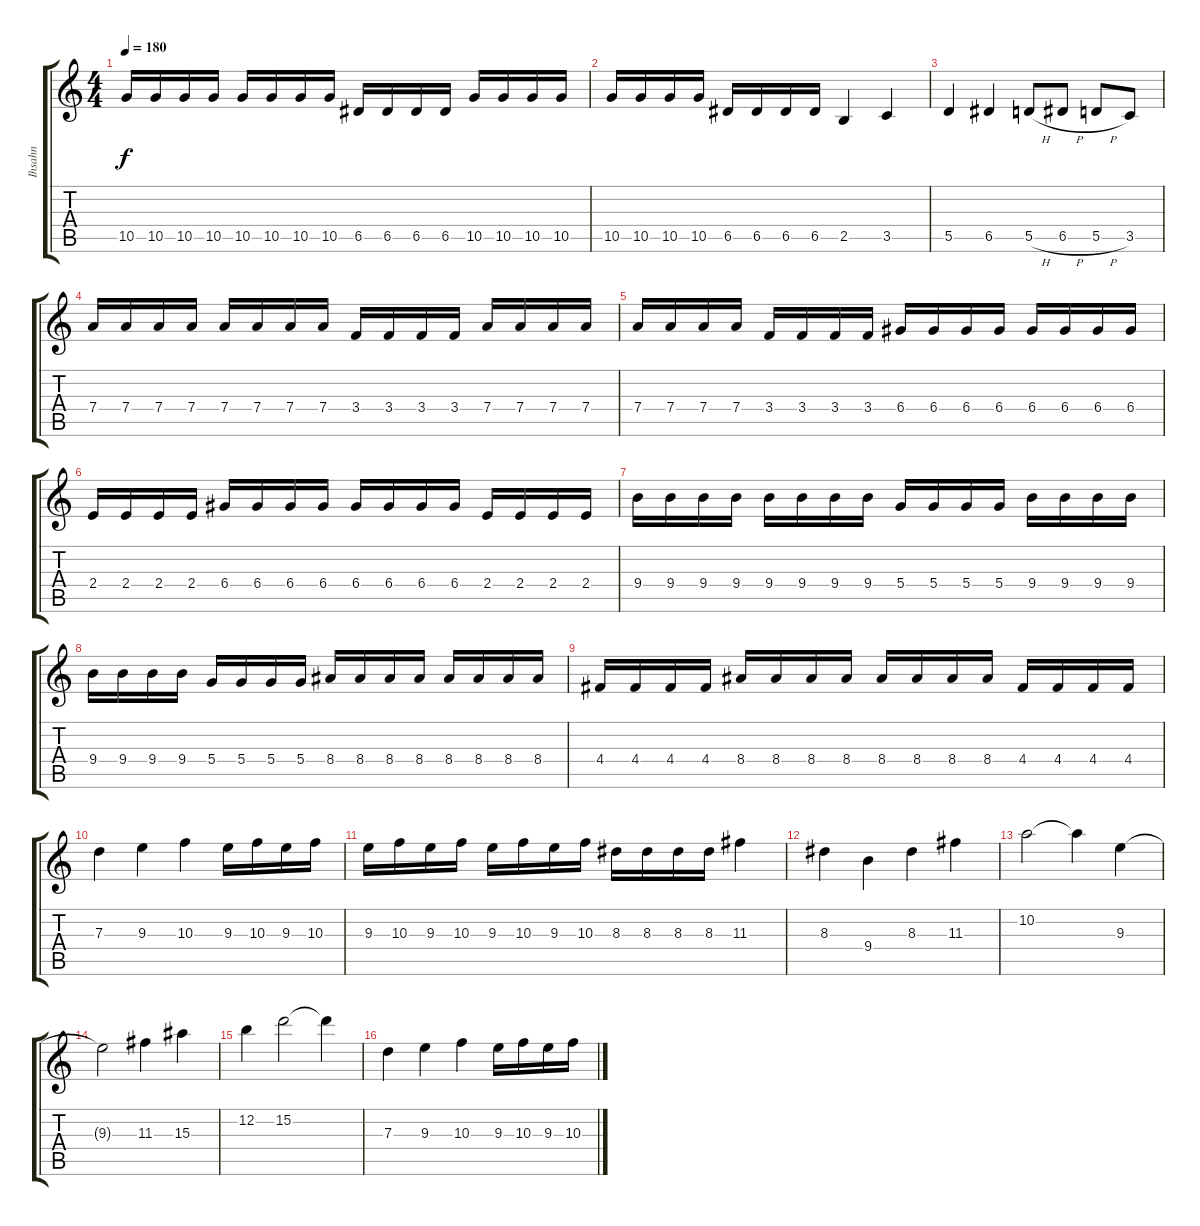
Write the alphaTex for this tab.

\track ("Ihsahn" "Ihsahn") {instrument distortionguitar}
\staff {score tabs}
\tuning (E4 B3 G3 D3 A2 E2) {hide}
\ts (4 4)
\tempo 180
\clef g2
\ks c
10.5.16{dy f} 10.5.16 10.5.16 10.5.16 10.5.16 10.5.16 10.5.16 10.5.16 6.5.16 6.5.16 6.5.16 6.5.16 10.5.16 10.5.16 10.5.16 10.5.16 |
10.5.16 10.5.16 10.5.16 10.5.16 6.5.16 6.5.16 6.5.16 6.5.16 2.5.4 3.5.4 |
5.5.4 6.5.4 5.5{h}.8 6.5{h}.8 5.5{h}.8 3.5.8 |
7.4.16 7.4.16 7.4.16 7.4.16 7.4.16 7.4.16 7.4.16 7.4.16 3.4.16 3.4.16 3.4.16 3.4.16 7.4.16 7.4.16 7.4.16 7.4.16 |
7.4.16 7.4.16 7.4.16 7.4.16 3.4.16 3.4.16 3.4.16 3.4.16 6.4.16 6.4.16 6.4.16 6.4.16 6.4.16 6.4.16 6.4.16 6.4.16 |
2.4.16 2.4.16 2.4.16 2.4.16 6.4.16 6.4.16 6.4.16 6.4.16 6.4.16 6.4.16 6.4.16 6.4.16 2.4.16 2.4.16 2.4.16 2.4.16 |
9.4.16 9.4.16 9.4.16 9.4.16 9.4.16 9.4.16 9.4.16 9.4.16 5.4.16 5.4.16 5.4.16 5.4.16 9.4.16 9.4.16 9.4.16 9.4.16 |
9.4.16 9.4.16 9.4.16 9.4.16 5.4.16 5.4.16 5.4.16 5.4.16 8.4.16 8.4.16 8.4.16 8.4.16 8.4.16 8.4.16 8.4.16 8.4.16 |
4.4.16 4.4.16 4.4.16 4.4.16 8.4.16 8.4.16 8.4.16 8.4.16 8.4.16 8.4.16 8.4.16 8.4.16 4.4.16 4.4.16 4.4.16 4.4.16 |
7.3.4 9.3.4 10.3.4 9.3.16 10.3.16 9.3.16 10.3.16 |
9.3.16 10.3.16 9.3.16 10.3.16 9.3.16 10.3.16 9.3.16 10.3.16 8.3.16 8.3.16 8.3.16 8.3.16 11.3.4 |
8.3.4 9.4.4 8.3.4 11.3.4 |
10.2.2 10.2{t}.4 9.3.4 |
9.3{t}.2 11.3.4 15.3.4 |
12.2.4 15.2.2 15.2{t}.4 |
7.3.4 9.3.4 10.3.4 9.3.16 10.3.16 9.3.16 10.3.16
